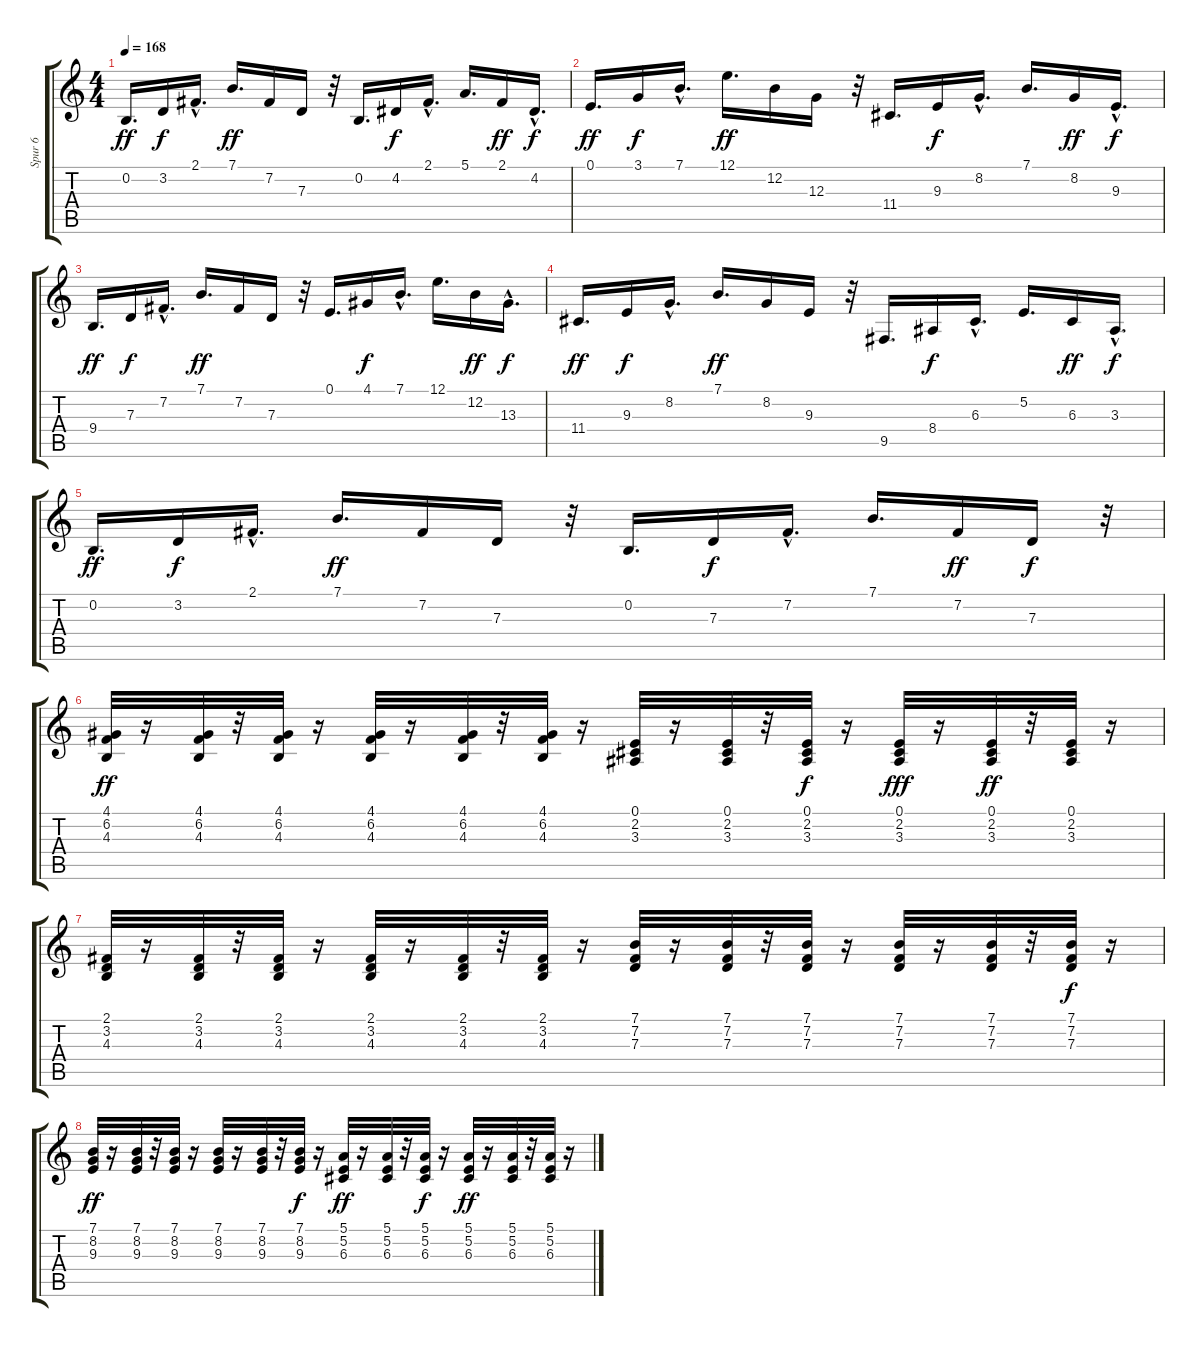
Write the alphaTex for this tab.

\track ("Spur 6" "Spur 6") {instrument electricpiano2}
\staff {score tabs}
\tuning (E4 B3 G3 D3 A2 E2) {hide}
\ts (4 4)
\tempo 168
\clef g2
\ks c
0.2.16{d dy ff} 3.2.16{dy f} 2.1{hac}.16{d} 7.1.16{d dy ff} 7.2.16 7.3.16 r.32 0.2.16{d} 4.2.16{dy f} 2.1{hac}.16{d} 5.1.16{d} 2.1.16{dy ff} 4.2{hac}.16{d dy f} |
0.1.16{d dy ff} 3.1.16{dy f} 7.1{hac}.16{d} 12.1.16{d dy ff} 12.2.16 12.3.16 r.32 11.4.16{d} 9.3.16{dy f} 8.2{hac}.16{d} 7.1.16{d} 8.2.16{dy ff} 9.3{hac}.16{d dy f} |
9.4.16{d dy ff} 7.3.16{dy f} 7.2{hac}.16{d} 7.1.16{d dy ff} 7.2.16 7.3.16 r.32 0.1.16{d} 4.1.16{dy f} 7.1{hac}.16{d} 12.1.16{d} 12.2.16{dy ff} 13.3{hac}.16{d dy f} |
11.4.16{d dy ff} 9.3.16{dy f} 8.2{hac}.16{d} 7.1.16{d dy ff} 8.2.16 9.3.16 r.32 9.5.16{d} 8.4.16{dy f} 6.3{hac}.16{d} 5.2.16{d} 6.3.16{dy ff} 3.3{hac}.16{d dy f} |
0.2.16{d dy ff} 3.2.16{dy f} 2.1{hac}.16{d} 7.1.16{d dy ff} 7.2.16 7.3.16 r.32 0.2.16{d} 7.3.16{dy f} 7.2{hac}.16{d} 7.1.16{d} 7.2.16{dy ff} 7.3.16{dy f} r.32 |
(4.1 6.2 4.3).32{dy ff} r.16 (4.1 6.2 4.3).32 r.32 (4.1 6.2 4.3).32 r.16 (4.1 6.2 4.3).32 r.16 (4.1 6.2 4.3).32 r.32 (4.1 6.2 4.3).32 r.16 (0.1 2.2 3.3).32 r.16 (0.1 2.2 3.3).32 r.32 (0.1 2.2 3.3).32{dy f} r.16 (0.1 2.2 3.3).32{dy fff} r.16 (0.1 2.2 3.3).32{dy ff} r.32 (0.1 2.2 3.3).32 r.16 |
(2.1 3.2 4.3).32 r.16 (2.1 3.2 4.3).32 r.32 (2.1 3.2 4.3).32 r.16 (2.1 3.2 4.3).32 r.16 (2.1 3.2 4.3).32 r.32 (2.1 3.2 4.3).32 r.16 (7.1 7.2 7.3).32 r.16 (7.1 7.2 7.3).32 r.32 (7.1 7.2 7.3).32 r.16 (7.1 7.2 7.3).32 r.16 (7.1 7.2 7.3).32 r.32 (7.1 7.2 7.3).32{dy f} r.16 |
(7.1 8.2 9.3).32{dy ff} r.16 (7.1 8.2 9.3).32 r.32 (7.1 8.2 9.3).32 r.16 (7.1 8.2 9.3).32 r.16 (7.1 8.2 9.3).32 r.32 (7.1 8.2 9.3).32{dy f} r.16 (5.1 5.2 6.3).32{dy ff} r.16 (5.1 5.2 6.3).32 r.32 (5.1 5.2 6.3).32{dy f} r.16 (5.1 5.2 6.3).32{dy ff} r.16 (5.1 5.2 6.3).32 r.32 (5.1 5.2 6.3).32 r.16
